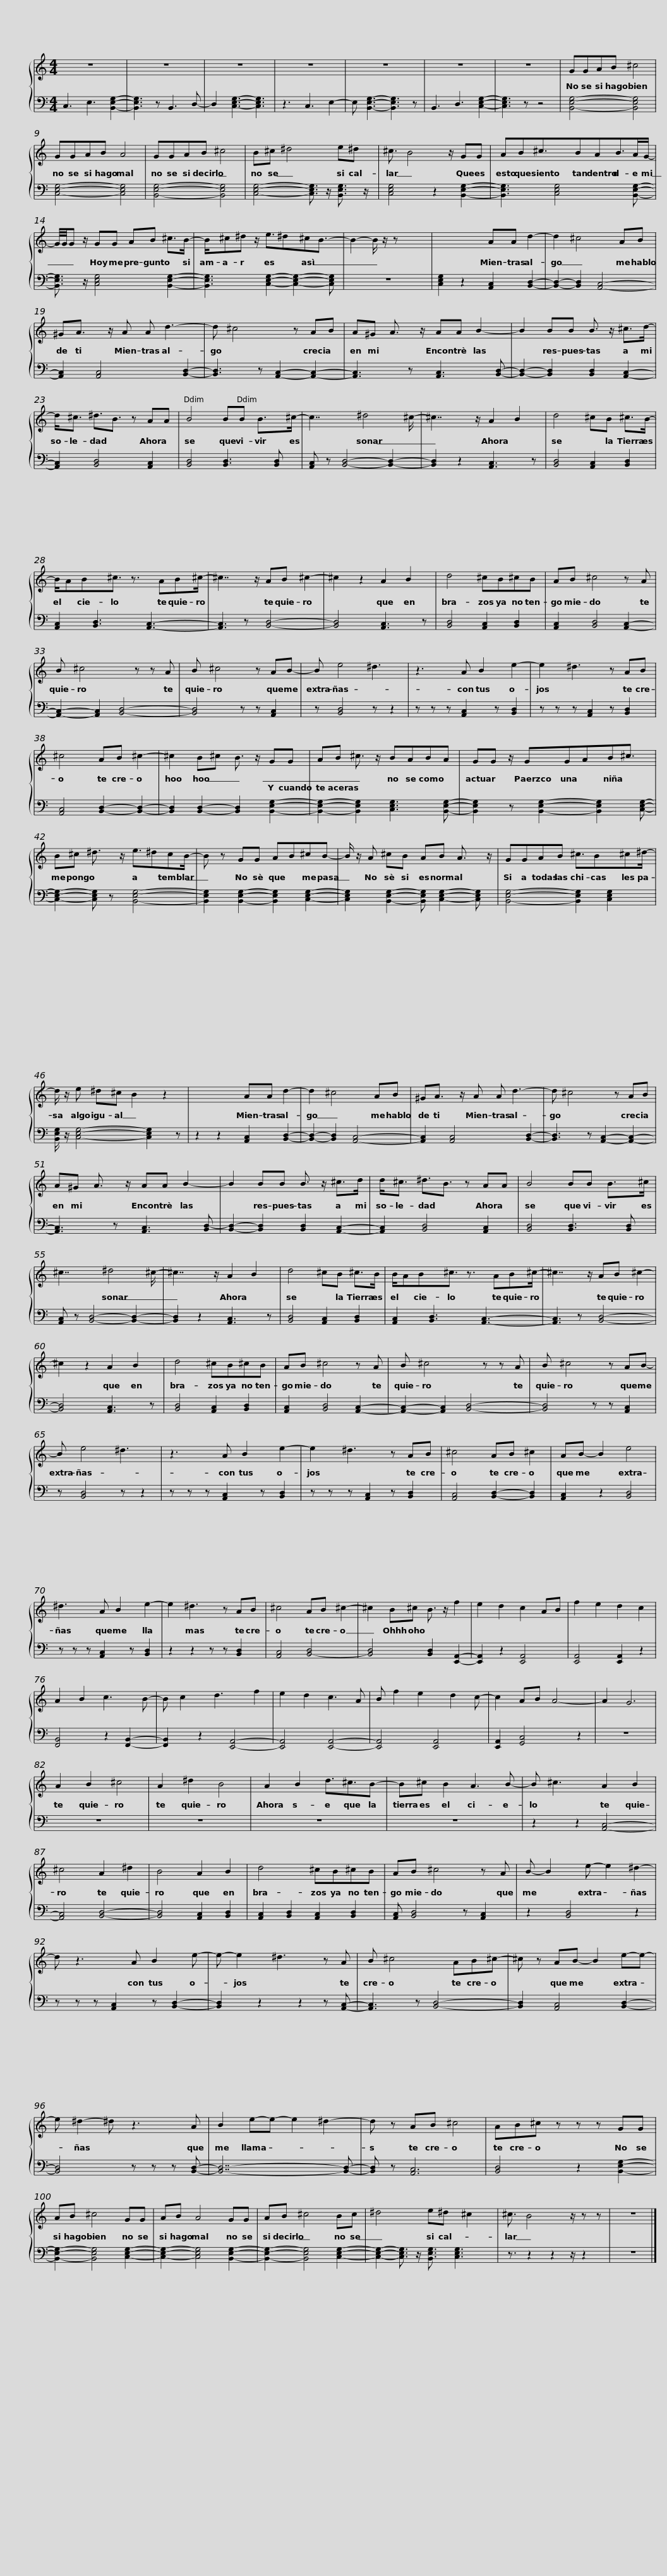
X:1
%%score { 1 | 2 }
L:1/8
M:4/4
I:linebreak $
K:C
V:1 treble
V:2 bass
V:1
 z8 | z8 | z8 | z8 | z8 | %5
 z8 | z8 |$ GGAB ^c4 | GGAB A4 | GGAB ^c4 | %10
 B^c ^d4 e^d | ^c3/2 B4 z/ GG |$ AB^c3/2BAB>AG/- | G/4G/4G z/ GG AB ^c>B- | B/^c^d z/ e3/2^d^cB3/2- |$ %15
 B2- B/ z/ z x4 | x3 x AA d2- | d2 ^c4 AB | ^GA3/2 z/ A A d3- | d ^c4 z AB |$ %20
 A^G A3/2 z/ AA B2- | B2 BB B3/2 z/ ^c>d- | d<^c ^d3/2B3/2 z AA | B4 BB B>^c- |$ c7/2 ^d4 ^c/- | %25
 ^c7/2 z/ A2 B2 | d4 ^cB ^c>B- | B/AB^c3/2 z3/2 AB^c/- | ^c7/2 z/ AB ^c2- |$ ^c2 z2 A2 B2 | %30
 d4 ^cB^cB | AB ^c4 z A | B ^c4 z z A | B ^c4 z AB- |$ B e4 ^d3 | %35
 z3 A B2 e2- | e2 ^d3 z AB | ^c4 AB ^c2- | ^c2 B^c B3/2 z/ GG |$ AB ^c3/2 z/ BABA | %40
 GG z/ GGAB^c3/2 | B^c ^d3/2 z/ e3/2^dcB/- |$ B z GG AB^cB- | B/ z/ A ^cB AB A3/2 z/ | GGAB ^c3/2B^c^d/- |$ %45
 d/ z/ e ^d^c B2 z2 | x3 x AA d2- | d2 ^c4 AB | ^GA3/2 z/ A A d3- |$ d ^c4 z AB | %50
 A^G A3/2 z/ AA B2- | B2 BB B3/2 z/ ^c>d | d<^c ^d3/2B3/2 z AA |$ B4 BB B>^c | ^c7/2 ^d4 ^c/- | %55
 ^c7/2 z/ A2 B2 | d4 ^cB ^c>B | B/AB^c3/2 z3/2 AB^c/- |$ ^c7/2 z/ AB ^c2- | ^c2 z2 A2 B2 | %60
 d4 ^cB^cB | AB ^c4 z A | B ^c4 z z A |$ B ^c4 z AB- | B e4 ^d3 | %65
 z3 A B2 e2- | e2 ^d3 z AB | ^c4 AB ^c2 |$ AB- B2 e4 | ^d3 A B2 e2- | %70
 e2 ^d3 z AB | ^c4 AB ^c2- | ^c2 B^c B3/2 z/ f2 |$ e2 d2 c2 AB | f2 e2 d2 c2 | %75
 A2 B2 c3 B- | B c2 d3 f2 | e2 d2 c3 A | B f2 e2 d2 c- | c2 AB A4- | %80
 A2 G6 |$ A2 B2 ^c4 | A2 ^d2 B4 | A2 B2 d3/2^c3/2B- | B^c B2 A3 B- | %85
 B ^c3 A2 B2 | ^c4 A2 ^d2 |$ B4 A2 B2 | d4 ^cB^cB | AB ^c4 z A | %90
 B- B2 e- e2 ^d2- | d z3 A B2 e- |$ e- e2 ^d3 z A | B ^c4 AB^c- | ^c z AB- B2 e-e- | %95
 e ^d2- ^d z3 A | B2 e-e- e2 ^d2- |$ d z AB ^c4 | AB^c z z z GG | AB ^c4 GG | %100
 AB A4 GG | AB ^c4 Bc |$ ^d4 e^d ^c2 x/ | ^c3/2 B4 z/ z z | z8 |] %105
V:2
 C,3 E,3 [B,,E,G,]2- | [B,,E,G,]3 z B,,3 D,- | D,2 [C,E,G,]3- [C,E,G,]3 | z3 C,3 E,2- | E, [B,,E,G,]3- [B,,E,G,]3 z | %5
 B,,3 D,3 [C,E,G,]2- | [C,E,G,]3 z z4 |$ [B,,E,G,]4- [B,,E,G,]4 | [C,E,G,]4- [C,E,G,]4 | [B,,E,G,]4- [B,,E,G,]4 | %10
 [C,E,G,]4- [C,E,G,]3/2 z/ [B,,E,G,]3/2 z/ | [C,E,G,]4 z2 [B,,E,G,]2- |$ [B,,E,G,]3 [C,E,G,]4 [B,,E,G,]- | [B,,E,G,]3/2 z/ [C,E,G,]4 [B,,E,G,]2- | [B,,E,G,]3 [C,E,G,]2- [C,E,G,]2- [C,E,G,]- |$ %15
 z8 | [C,E,G,]2 z2 [A,,C,]2 [B,,D,]2- | [B,,D,]2- [B,,D,]2 [A,,C,]4- | [A,,C,]2 [A,,C,]4 [B,,D,]2- | [B,,D,]3 z [A,,C,]2- [A,,C,]2- |$ %20
 [A,,C,]3 z [A,,C,]3 [B,,D,]- | [B,,D,]2- [B,,D,]2 [B,,D,]2 [A,,C,]2- | [A,,C,]2 [B,,D,]4 [A,,C,]2 | [B,,D,]4 [B,,D,]3 [B,,D,] |$ [A,,C,] z [B,,D,]4- [B,,D,]2- | %25
 [B,,D,]2 z2 [A,,C,]3 z | [B,,D,]4 [A,,C,]2 [B,,D,]2 | [A,,C,]2 [B,,D,]3 [A,,C,]3- | [A,,C,]3 z [B,,D,]4- |$ [B,,D,]4 [A,,C,]3 z | %30
 [B,,D,]4 [A,,C,]2 [B,,D,]2 | [A,,C,]2 [B,,D,]4 [A,,C,]2- | [A,,C,]2- [A,,C,]2 [B,,D,]4- | [B,,D,]4 z z [A,,C,]2 |$ z [B,,D,]4 z z2 | %35
 z z z [A,,C,]2 z [B,,D,]2- | z z z [A,,C,]2 z [B,,D,]2 | [A,,C,]4 [B,,D,]2- [B,,D,]2- | [B,,D,]2 [B,,D,]2- [B,,D,]2 [B,,E,G,]2- |$ [B,,E,G,]2- [B,,E,G,]2 [C,E,G,]3 [B,,E,G,]- | %40
 [B,,E,G,]2 z [B,,E,G,]2- [B,,E,G,]2 [C,E,G,]- | [C,E,G,]2- [C,E,G,] z [B,,E,G,]4- |$ [B,,E,G,]2 [B,,E,G,]2- [B,,E,G,]2 [C,E,G,]2- | [C,E,G,]2 [B,,E,G,]2- [B,,E,G,] [C,E,G,]2- [C,E,G,] | [B,,E,G,]4- [B,,E,G,]2 [C,E,G,]2 |$ %45
 [B,,E,G,]/ z/ [C,E,G,]4- [C,E,G,]2 z | z2 z2 [A,,C,]2 [B,,D,]2- | [B,,D,]2- [B,,D,]2 [A,,C,]4- | [A,,C,]2 [A,,C,]4 [B,,D,]2- |$ [B,,D,]3 z [A,,C,]2- [A,,C,]2- | %50
 [A,,C,]3 z [A,,C,]3 [B,,D,-] | [B,,D,]2- [B,,D,]2 [B,,D,]2 [A,,C,]2- | [A,,C,]2 [B,,D,]4 [A,,C,]2 |$ [B,,D,]4 [B,,D,]3 [B,,D,] | [A,,C,] z [B,,D,]4- [B,,D,]2- | %55
 [B,,D,]2 z2 [A,,C,]3 z | [B,,D,]4 [A,,C,]2 [B,,D,]2 | [A,,C,]2 [B,,D,]3 [A,,C,]3- |$ [A,,C,]3 z [B,,D,]4- | [B,,D,]4 [A,,C,]3 z | %60
 [B,,D,]4 [A,,C,]2 [B,,D,]2 | [A,,C,]2 [B,,D,]4 [A,,C,]2- | [A,,C,]2- [A,,C,]2 [B,,D,]4- |$ [B,,D,]4 z z [A,,C,]2 | z [B,,D,]4 z z2 | %65
 z z z [A,,C,]2 z [B,,D,]2 | z z z [A,,C,]2 z [B,,D,]2 | [A,,C,]4 [B,,D,]2- [B,,D,]2 |$ [A,,C,]2 z2 [B,,D,]4 | z z z [A,,C,]2 z [B,,D,]2 | %70
 z2 z2 z z [B,,D,]2 | [A,,C,]4 [B,,-D,]4 | [B,,D,]4 [B,,D,]2 [E,,A,,]2- |$ [E,,A,,]2 z2 [E,,A,,]4 | [E,,A,,]4 [E,,A,,]2 z2 | %75
 [F,,B,,]4 z2 [F,,B,,]2- | [F,,B,,]2 z2 [E,,A,,]4- | [E,,A,,]4 [E,,A,,]4- | [E,,A,,]4 [E,,A,,]4 | [E,,A,,]2 [G,,C,]4 z2 | %80
 z8 |$ z8 | z8 | z8 | z8 | %85
 z2 z2 [A,,C,]4- | [A,,C,]4 [B,,D,]4- |$ [B,,D,]4 [A,,C,]2 [B,,D,]2 | [A,,C,]2 [B,,D,]2 [A,,C,]2 [B,,D,]2 | [A,,C,] [B,,D,]4 z [A,,C,]2 | %90
 z2 [B,,D,]4 z2 | z z z [A,,C,]2 z [B,,D,]2- |$ [B,,D,]2 z2 z2 z [A,,C,]- | [A,,C,]3 z [B,,D,]4- | [B,,D,]2 [A,,C,]4 [B,,D,]2- | %95
 [B,,D,]4 z z z [B,,D,]- | [B,,D,]7- [B,,D,]- |$ [B,,D,] z [A,,C,]6 | [B,,D,]4 z2 [B,,E,G,]2- | [B,,E,G,]2- [B,,E,G,]4 [C,E,G,]2- | %100
 [C,E,G,]2- [C,E,G,]4 [B,,E,G,]2- | [B,,E,G,]2- [B,,E,G,]4 [C,E,G,]2- |$ [C,E,G,]2- [C,E,G,]3/2 z/ [B,,E,G,]3/2 [C,E,G,]3 | z3/2 z2 z2 z/ z2 | z8 |] %105
